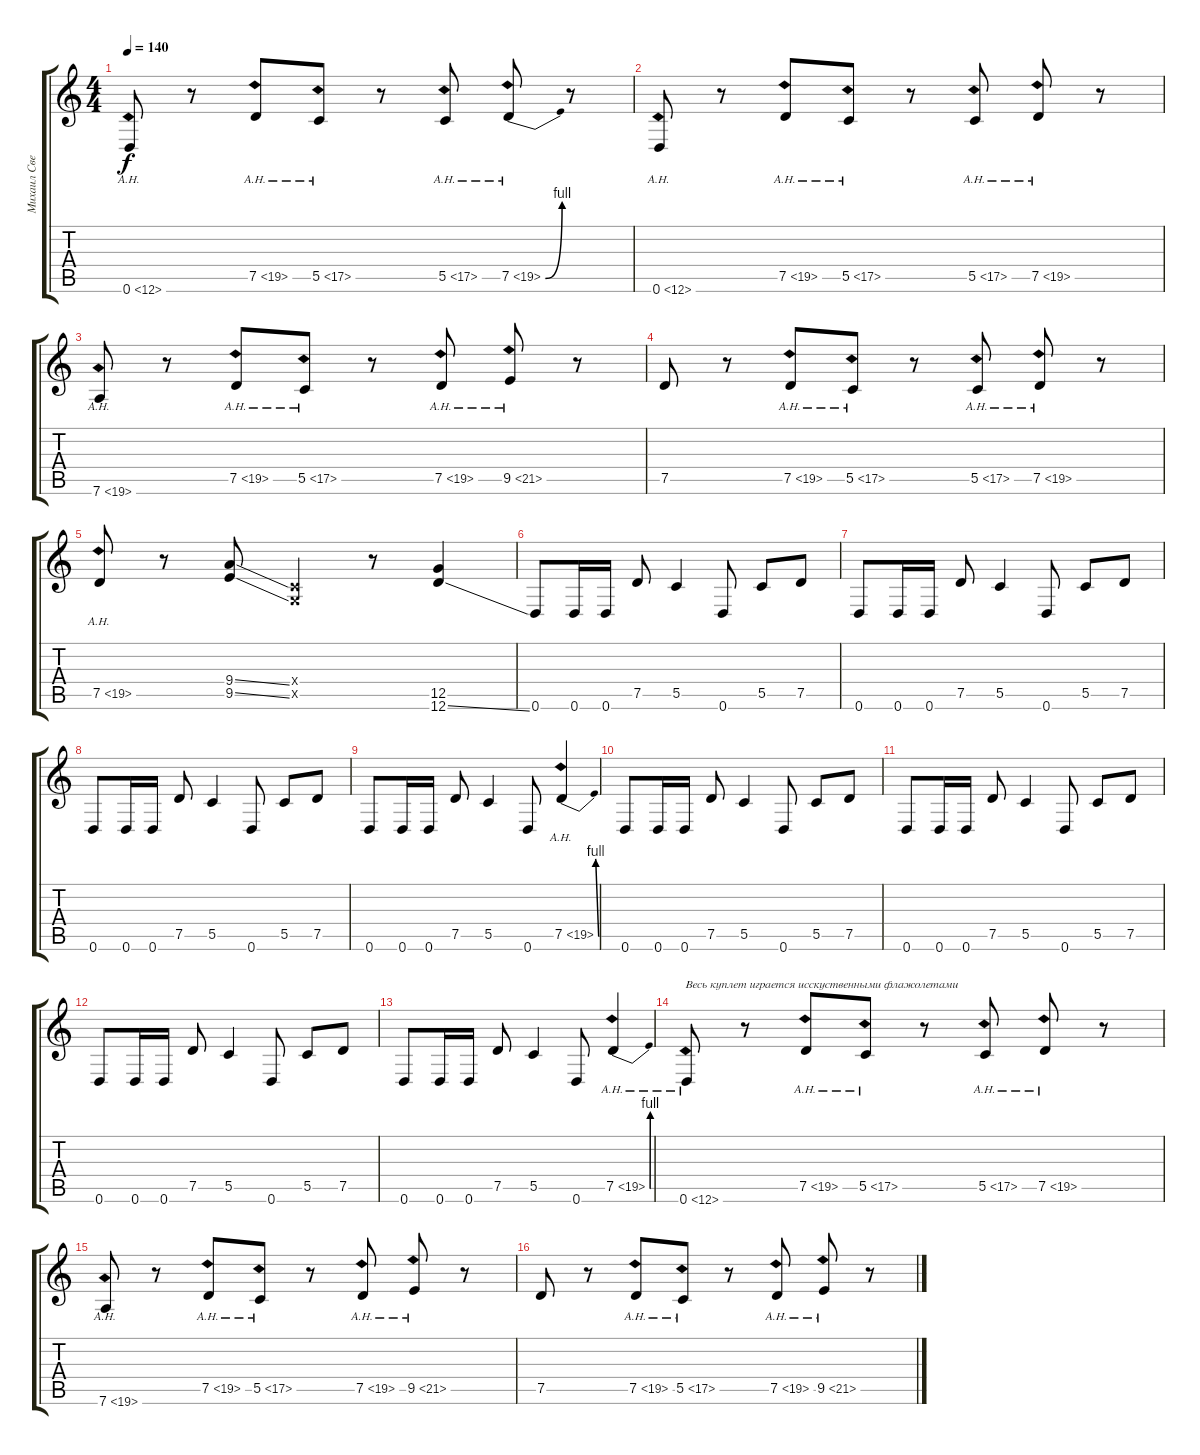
\track ("Михаил Светлов" "Михаил Све") {instrument distortionguitar}
\staff {score tabs}
\tuning (D4 A3 F3 C3 G2 D2) {hide}
\ts (4 4)
\tempo 140
\clef g2
\ks c
0.6{ah 12}.8{dy f instrument guitarharmonics} r.8 7.5{ah 12}.8 5.5{ah 12}.8 r.8 5.5{ah 12}.8 7.5{be (bend 0 0 60 4) ah 12}.8 r.8 |
0.6{ah 12}.8{instrument guitarharmonics} r.8 7.5{ah 12}.8 5.5{ah 12}.8 r.8 5.5{ah 12}.8 7.5{ah 12}.8 r.8 |
7.6{ah 12}.8{instrument guitarharmonics} r.8 7.5{ah 12}.8 5.5{ah 12}.8 r.8 7.5{ah 12}.8 9.5{ah 12}.8 r.8 |
7.5.8{instrument guitarharmonics} r.8 7.5{ah 12}.8 5.5{ah 12}.8 r.8 5.5{ah 12}.8 7.5{ah 12}.8 r.8 |
7.5{ah 12}.8 r.8 (9.4{ss} 9.5{ss}).8 (0.4{x} 0.5{x}).4 r.8 (12.5 12.6{ss}).4{instrument distortionguitar} |
0.6.8{instrument distortionguitar} 0.6.16 0.6.16 7.5.8 5.5.4 0.6.8 5.5.8 7.5.8 |
0.6.8 0.6.16 0.6.16 7.5.8 5.5.4 0.6.8 5.5.8 7.5.8 |
0.6.8 0.6.16 0.6.16 7.5.8 5.5.4 0.6.8 5.5.8 7.5.8 |
0.6.8 0.6.16 0.6.16 7.5.8 5.5.4 0.6.8 7.5{be (bend 0 0 60 4) ah 12}.4 |
0.6.8 0.6.16 0.6.16 7.5.8 5.5.4 0.6.8 5.5.8 7.5.8 |
0.6.8 0.6.16 0.6.16 7.5.8 5.5.4 0.6.8 5.5.8 7.5.8 |
0.6.8 0.6.16 0.6.16 7.5.8 5.5.4 0.6.8 5.5.8 7.5.8 |
0.6.8 0.6.16 0.6.16 7.5.8 5.5.4 0.6.8 7.5{be (bend 0 0 60 4) ah 12}.4 |
0.6{ah 12}.8{txt "Весь куплет играется исскуственными флажолетами" instrument guitarharmonics} r.8 7.5{ah 12}.8 5.5{ah 12}.8 r.8 5.5{ah 12}.8 7.5{ah 12}.8 r.8 |
7.6{ah 12}.8{instrument guitarharmonics} r.8 7.5{ah 12}.8 5.5{ah 12}.8 r.8 7.5{ah 12}.8 9.5{ah 12}.8 r.8 |
7.5.8{instrument guitarharmonics} r.8 7.5{ah 12}.8 5.5{ah 12}.8 r.8 7.5{ah 12}.8 9.5{ah 12}.8 r.8
